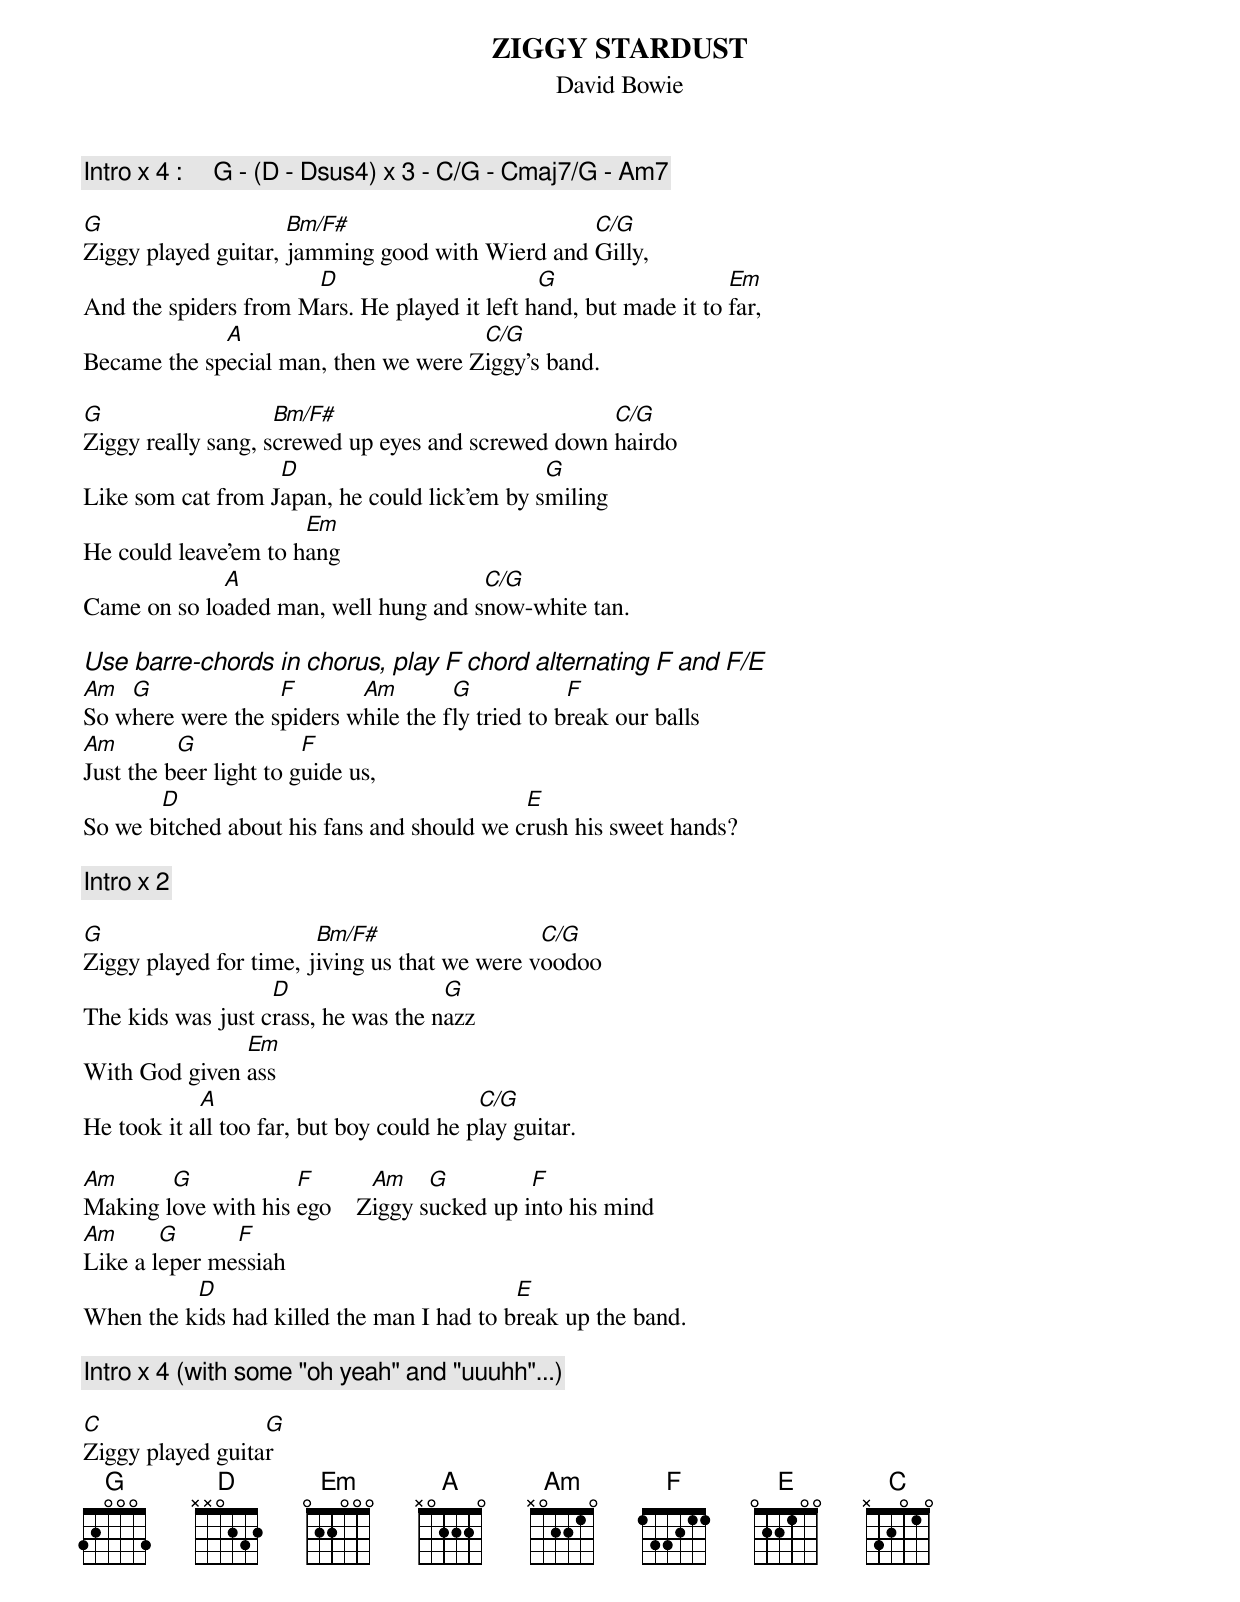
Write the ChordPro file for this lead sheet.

{title:ZIGGY STARDUST}
{subtitle:David Bowie}
{define: C/G 1 0 1 0 2 3 3}
{define: Bm/F# 1 2 3 4 4 2 2}
{comment:Intro x 4 :     G - (D - Dsus4) x 3 - C/G - Cmaj7/G - Am7}

[G]Ziggy played guitar, [Bm/F#]jamming good with Wierd and [C/G]Gilly,
And the spiders from M[D]ars. He played it left h[G]and, but made it to [Em]far,
Became the sp[A]ecial man, then we were Z[C/G]iggy's band.

[G]Ziggy really sang, s[Bm/F#]crewed up eyes and screwed down [C/G]hairdo
Like som cat from J[D]apan, he could lick'em by s[G]miling
He could leave'em to h[Em]ang
Came on so lo[A]aded man, well hung and s[C/G]now-white tan.

{ci:Use barre-chords in chorus, play F chord alternating F and F/E}
[Am]So w[G]here were the s[F]piders w[Am]hile the f[G]ly tried to b[F]reak our balls
[Am]Just the b[G]eer light to g[F]uide us,
So we b[D]itched about his fans and should we c[E]rush his sweet hands?

{comment:Intro x 2}

[G]Ziggy played for time, j[Bm/F#]iving us that we were v[C/G]oodoo
The kids was just c[D]rass, he was the n[G]azz
With God given [Em]ass
He took it a[A]ll too far, but boy could he p[C/G]lay guitar.

[Am]Making l[G]ove with his [F]ego    Z[Am]iggy s[G]ucked up i[F]nto his mind
[Am]Like a l[G]eper me[F]ssiah
When the k[D]ids had killed the man I had to b[E]reak up the band.

{comment:Intro x 4 (with some "oh yeah" and "uuuhh"...)}

[C]Ziggy played guita[G]r
